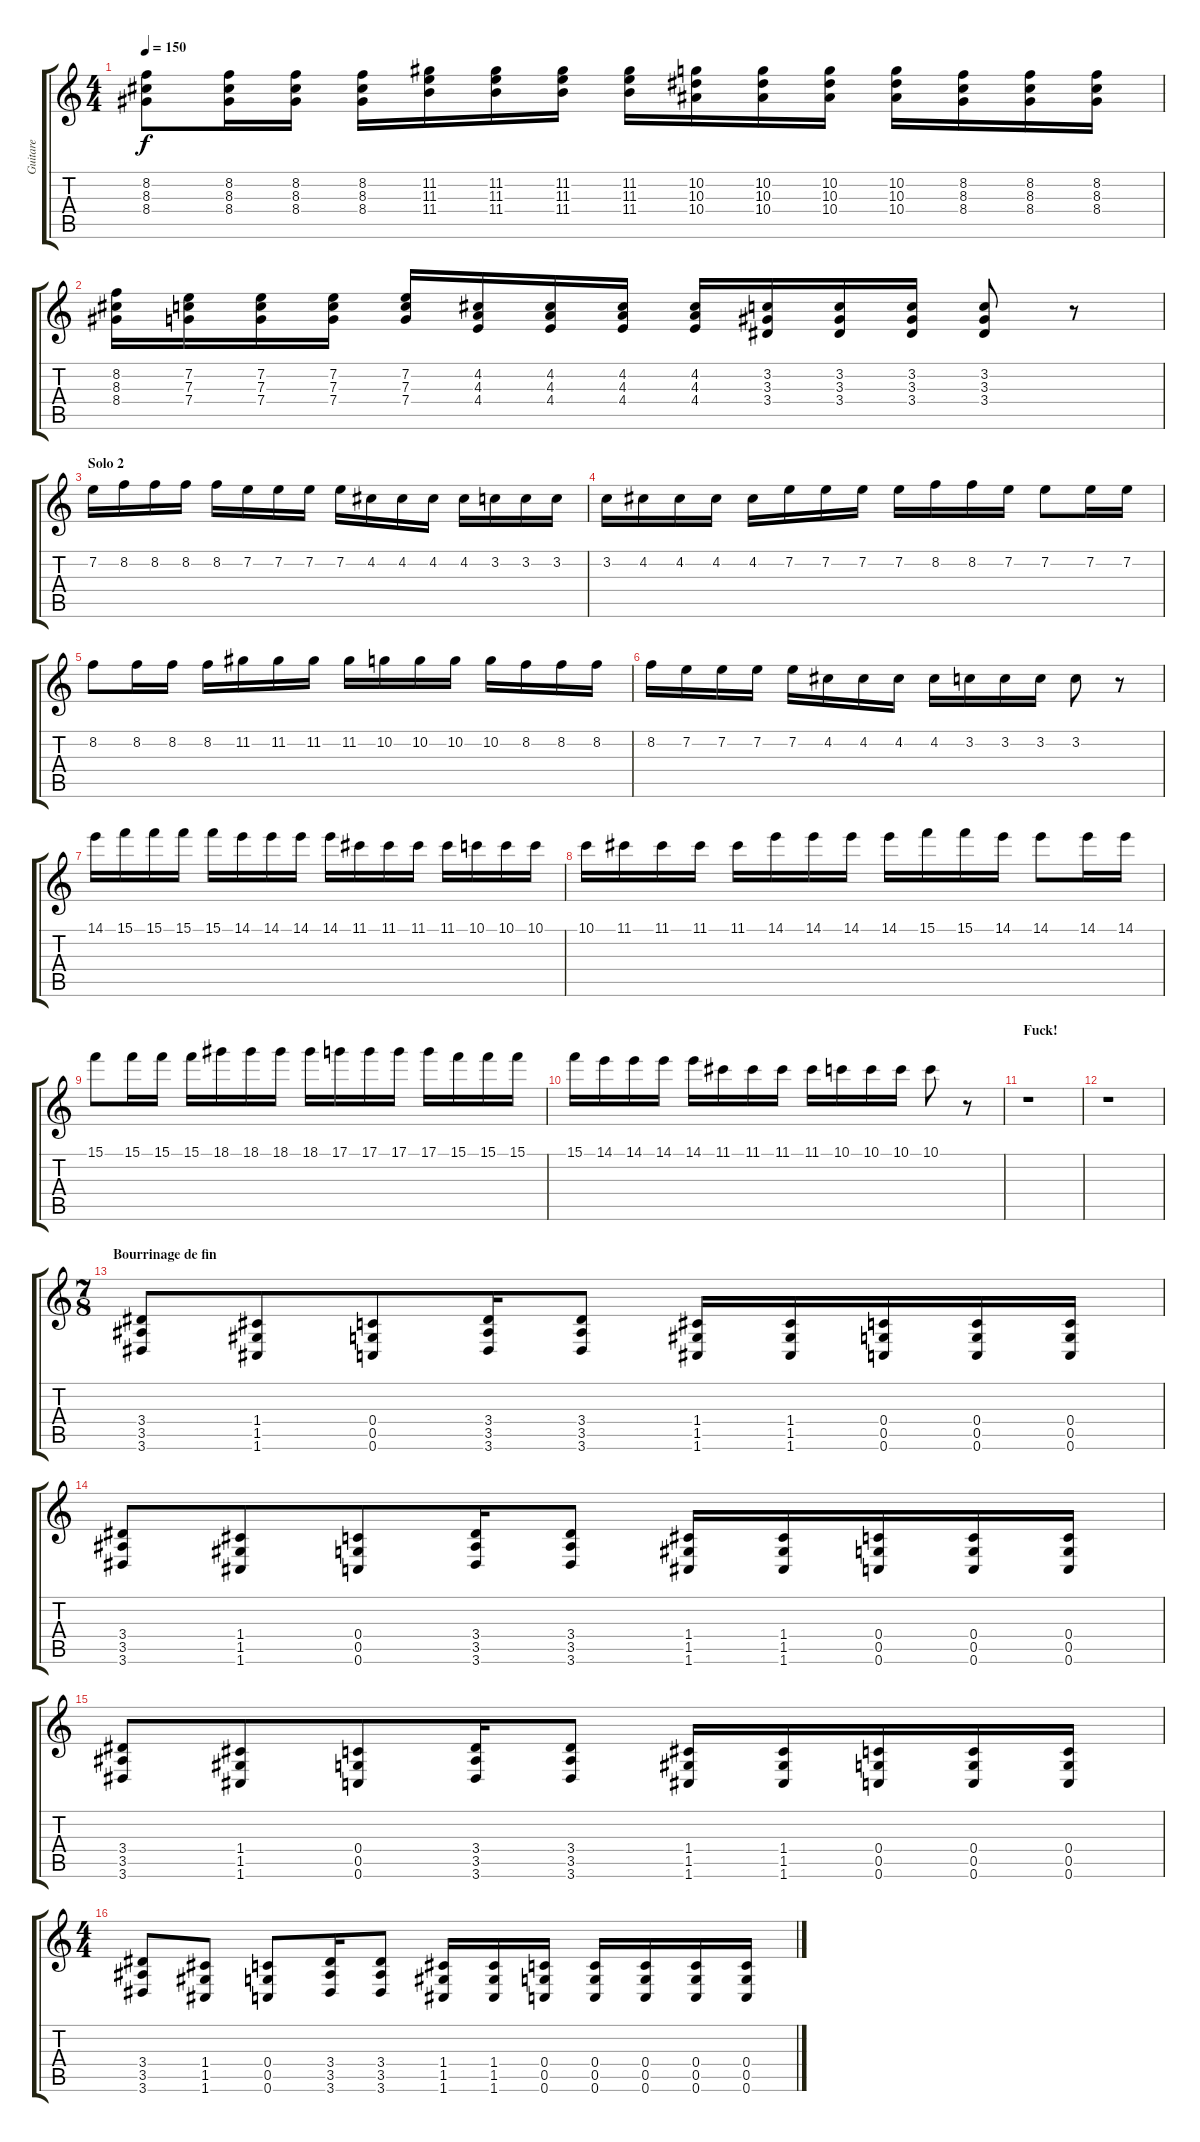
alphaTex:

\track ("Guitare" "Guitare") {instrument overdrivenguitar}
\staff {score tabs}
\tuning (D4 A3 F3 C3 G2 C2) {hide}
\ts (4 4)
\tempo 150
\clef g2
\ks c
(8.2 8.3 8.4).8{dy f} (8.2 8.3 8.4).16 (8.2 8.3 8.4).16 (8.2 8.3 8.4).16 (11.2 11.3 11.4).16 (11.2 11.3 11.4).16 (11.2 11.3 11.4).16 (11.2 11.3 11.4).16 (10.2 10.3 10.4).16 (10.2 10.3 10.4).16 (10.2 10.3 10.4).16 (10.2 10.3 10.4).16 (8.2 8.3 8.4).16 (8.2 8.3 8.4).16 (8.2 8.3 8.4).16 |
(8.2 8.3 8.4).16 (7.2 7.3 7.4).16 (7.2 7.3 7.4).16 (7.2 7.3 7.4).16 (7.2 7.3 7.4).16 (4.2 4.3 4.4).16 (4.2 4.3 4.4).16 (4.2 4.3 4.4).16 (4.2 4.3 4.4).16 (3.2 3.3 3.4).16 (3.2 3.3 3.4).16 (3.2 3.3 3.4).16 (3.2 3.3 3.4).8 r.8 |
\section ("" "Solo 2")
7.2.16 8.2.16 8.2.16 8.2.16 8.2.16 7.2.16 7.2.16 7.2.16 7.2.16 4.2.16 4.2.16 4.2.16 4.2.16 3.2.16 3.2.16 3.2.16 |
3.2.16 4.2.16 4.2.16 4.2.16 4.2.16 7.2.16 7.2.16 7.2.16 7.2.16 8.2.16 8.2.16 7.2.16 7.2.8 7.2.16 7.2.16 |
8.2.8 8.2.16 8.2.16 8.2.16 11.2.16 11.2.16 11.2.16 11.2.16 10.2.16 10.2.16 10.2.16 10.2.16 8.2.16 8.2.16 8.2.16 |
8.2.16 7.2.16 7.2.16 7.2.16 7.2.16 4.2.16 4.2.16 4.2.16 4.2.16 3.2.16 3.2.16 3.2.16 3.2.8 r.8 |
14.1.16 15.1.16 15.1.16 15.1.16 15.1.16 14.1.16 14.1.16 14.1.16 14.1.16 11.1.16 11.1.16 11.1.16 11.1.16 10.1.16 10.1.16 10.1.16 |
10.1.16 11.1.16 11.1.16 11.1.16 11.1.16 14.1.16 14.1.16 14.1.16 14.1.16 15.1.16 15.1.16 14.1.16 14.1.8 14.1.16 14.1.16 |
15.1.8 15.1.16 15.1.16 15.1.16 18.1.16 18.1.16 18.1.16 18.1.16 17.1.16 17.1.16 17.1.16 17.1.16 15.1.16 15.1.16 15.1.16 |
15.1.16 14.1.16 14.1.16 14.1.16 14.1.16 11.1.16 11.1.16 11.1.16 11.1.16 10.1.16 10.1.16 10.1.16 10.1.8 r.8 |
\section ("" "Fuck!")
r.1 |
r.1 |
\ts (7 8)
\section ("" "Bourrinage de fin")
(3.4 3.5 3.6).8 (1.4 1.5 1.6).8 (0.4 0.5 0.6).8 (3.4 3.5 3.6).16 (3.4 3.5 3.6).8 (1.4 1.5 1.6).16 (1.4 1.5 1.6).16 (0.4 0.5 0.6).16 (0.4 0.5 0.6).16 (0.4 0.5 0.6).16 |
(3.4 3.5 3.6).8 (1.4 1.5 1.6).8 (0.4 0.5 0.6).8 (3.4 3.5 3.6).16 (3.4 3.5 3.6).8 (1.4 1.5 1.6).16 (1.4 1.5 1.6).16 (0.4 0.5 0.6).16 (0.4 0.5 0.6).16 (0.4 0.5 0.6).16 |
(3.4 3.5 3.6).8 (1.4 1.5 1.6).8 (0.4 0.5 0.6).8 (3.4 3.5 3.6).16 (3.4 3.5 3.6).8 (1.4 1.5 1.6).16 (1.4 1.5 1.6).16 (0.4 0.5 0.6).16 (0.4 0.5 0.6).16 (0.4 0.5 0.6).16 |
\ts (4 4)
(3.4 3.5 3.6).8 (1.4 1.5 1.6).8 (0.4 0.5 0.6).8 (3.4 3.5 3.6).16 (3.4 3.5 3.6).8 (1.4 1.5 1.6).16 (1.4 1.5 1.6).16 (0.4 0.5 0.6).16 (0.4 0.5 0.6).16 (0.4 0.5 0.6).16 (0.4 0.5 0.6).16 (0.4 0.5 0.6).16
